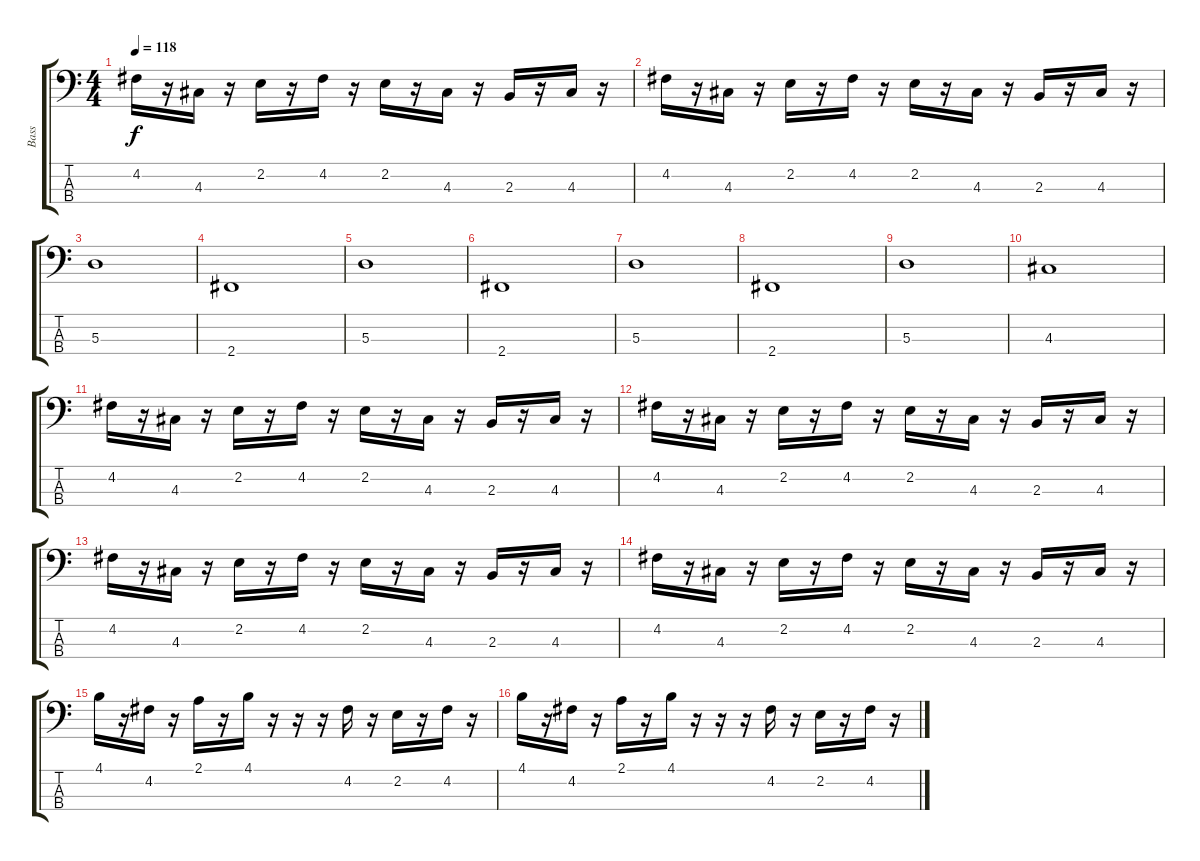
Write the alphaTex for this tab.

\track ("Bass" "Bass") {instrument electricbassfinger}
\staff {score tabs}
\tuning (G2 D2 A1 E1) {hide}
\ts (4 4)
\tempo 118
\clef f4
\ks c
4.2.16{dy f} r.16 4.3.16 r.16 2.2.16 r.16 4.2.16 r.16 2.2.16 r.16 4.3.16 r.16 2.3.16 r.16 4.3.16 r.16 |
4.2.16 r.16 4.3.16 r.16 2.2.16 r.16 4.2.16 r.16 2.2.16 r.16 4.3.16 r.16 2.3.16 r.16 4.3.16 r.16 |
5.3.1 |
2.4.1 |
5.3.1 |
2.4.1 |
5.3.1 |
2.4.1 |
5.3.1 |
4.3.1 |
4.2.16 r.16 4.3.16 r.16 2.2.16 r.16 4.2.16 r.16 2.2.16 r.16 4.3.16 r.16 2.3.16 r.16 4.3.16 r.16 |
4.2.16 r.16 4.3.16 r.16 2.2.16 r.16 4.2.16 r.16 2.2.16 r.16 4.3.16 r.16 2.3.16 r.16 4.3.16 r.16 |
4.2.16 r.16 4.3.16 r.16 2.2.16 r.16 4.2.16 r.16 2.2.16 r.16 4.3.16 r.16 2.3.16 r.16 4.3.16 r.16 |
4.2.16 r.16 4.3.16 r.16 2.2.16 r.16 4.2.16 r.16 2.2.16 r.16 4.3.16 r.16 2.3.16 r.16 4.3.16 r.16 |
4.1.16 r.16 4.2.16 r.16 2.1.16 r.16 4.1.16 r.16 r.16 r.16 4.2.16 r.16 2.2.16 r.16 4.2.16 r.16 |
4.1.16 r.16 4.2.16 r.16 2.1.16 r.16 4.1.16 r.16 r.16 r.16 4.2.16 r.16 2.2.16 r.16 4.2.16 r.16
